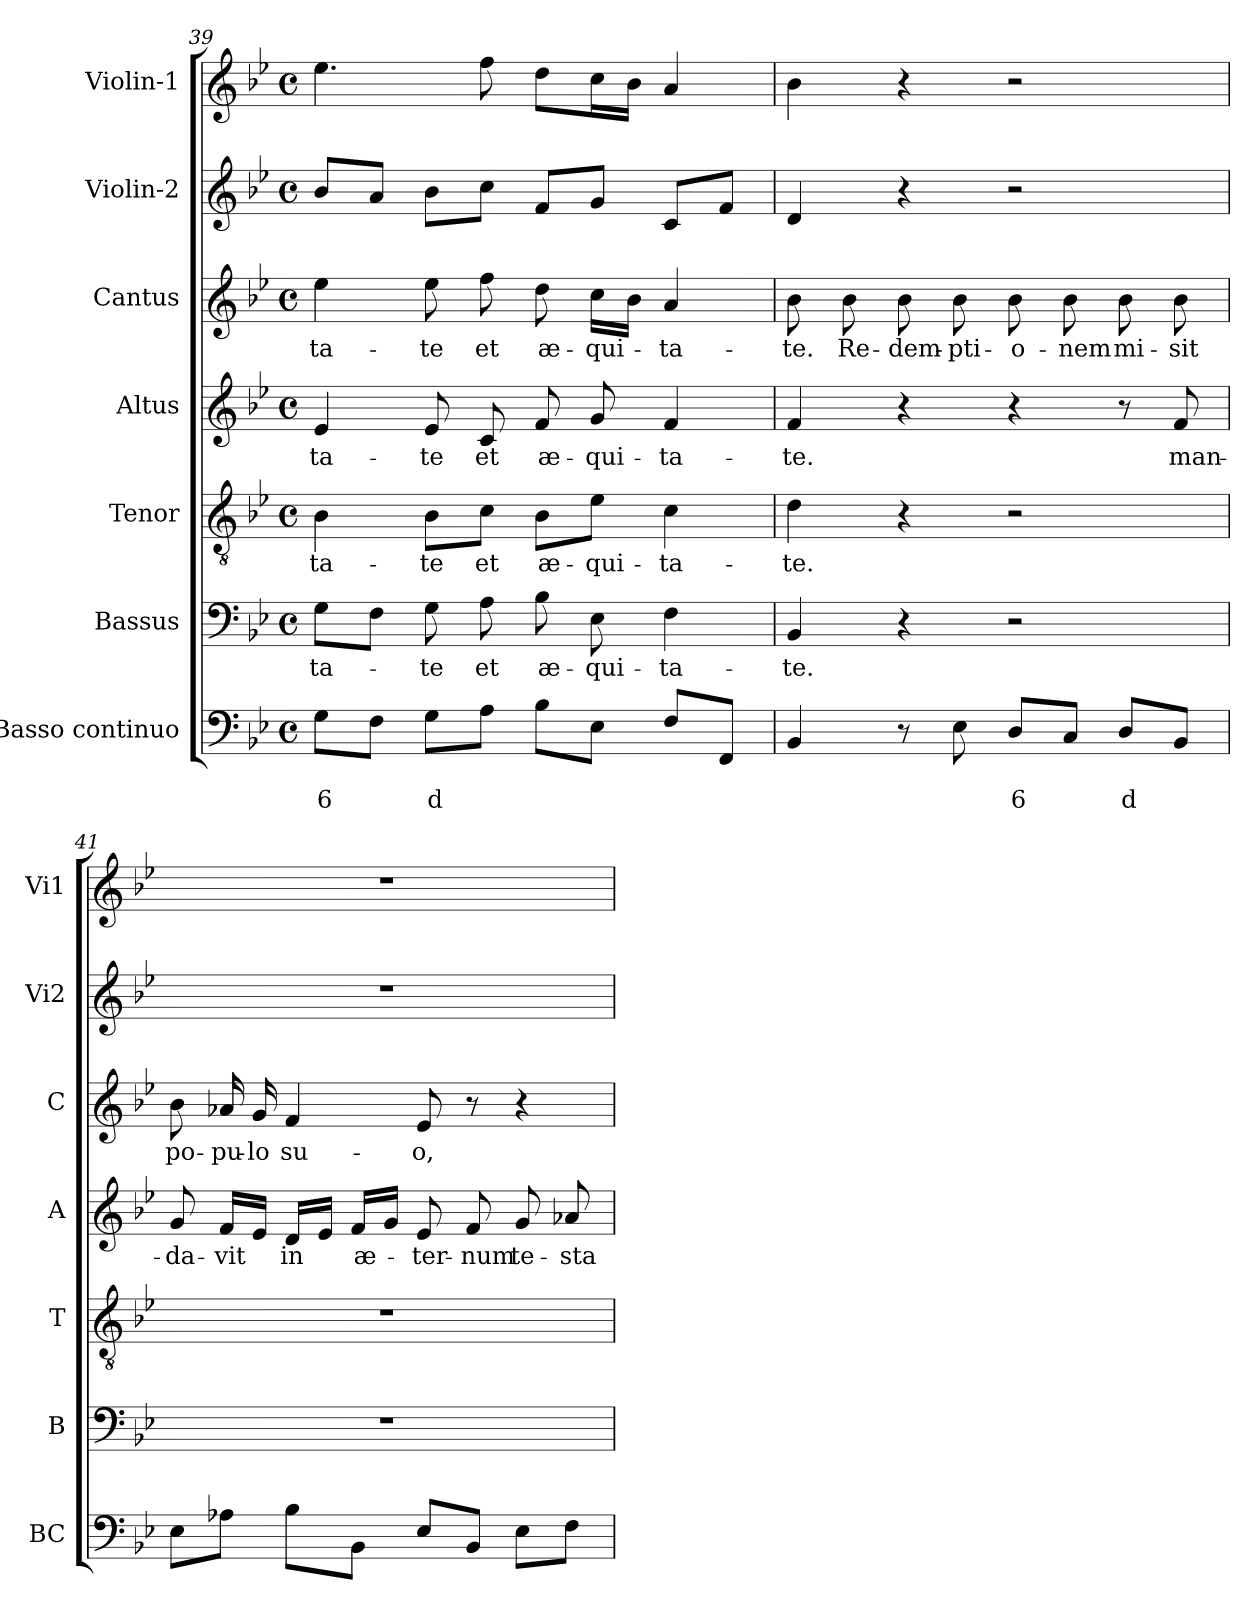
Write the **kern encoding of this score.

**kern	**text	**text	**kern	**text	**kern	**text	**kern	**text	**kern	**text	**kern	**kern
*part7	*part7	*part7	*part6	*part6	*part5	*part5	*part4	*part4	*part3	*part3	*part2	*part1
*staff7	*staff7	*staff7	*staff6	*staff6	*staff5	*staff5	*staff4	*staff4	*staff3	*staff3	*staff2	*staff1
*I"Basso continuo	*	*	*I"Bassus	*	*I"Tenor	*	*I"Altus	*	*I"Cantus	*	*I"Violin-2	*I"Violin-1
*I'BC	*	*	*I'B	*	*I'T	*	*I'A	*	*I'C	*	*I'Vi2	*I'Vi1
*clefF4	*	*	*clefF4	*	*clefGv2	*	*clefG2	*	*clefG2	*	*clefG2	*clefG2
*k[b-e-]	*	*	*k[b-e-]	*	*k[b-e-]	*	*k[b-e-]	*	*k[b-e-]	*	*k[b-e-]	*k[b-e-]
*B-:	*	*	*B-:	*	*B-:	*	*B-:	*	*B-:	*	*B-:	*B-:
*M4/4	*	*	*M4/4	*	*M4/4	*	*M4/4	*	*M4/4	*	*M4/4	*M4/4
*met(c)	*	*	*met(c)	*	*met(c)	*	*met(c)	*	*met(c)	*	*met(c)	*met(c)
=39	=39	=39	=39	=39	=39	=39	=39	=39	=39	=39	=39	=39
!	!	!LO:LY:b	!	!	!	!	!	!	!	!	!	!
!	!	!	!	!LO:LY:b	!	!	!	!	!	!	!	!
!	!	!	!	!	!	!LO:LY:b	!	!	!	!	!	!
!	!	!	!	!	!	!	!	!LO:LY:b	!	!	!	!
!	!	!	!	!	!	!	!	!	!	!LO:LY:b	!	!
8G\L	.	6	8G\L	-ta-	4B-\	-ta-	4e-/	-ta-	4ee-\	-ta-	8b-/L	4.ee-\
8F\J	.	.	8F\J	.	.	.	.	.	.	.	8a/J	.
!	!	!LO:LY:b	!	!	!	!	!	!	!	!	!	!
!	!	!	!	!LO:LY:b	!	!	!	!	!	!	!	!
!	!	!	!	!	!	!LO:LY:b	!	!	!	!	!	!
!	!	!	!	!	!	!	!	!LO:LY:b	!	!	!	!
!	!	!	!	!	!	!	!	!	!	!LO:LY:b	!	!
8G\L	.	d	8G\	-te	8B-\L	-te	8e-/	-te	8ee-\	-te	8b-\L	.
!	!	!	!	!LO:LY:b	!	!	!	!	!	!	!	!
!	!	!	!	!	!	!LO:LY:b	!	!	!	!	!	!
!	!	!	!	!	!	!	!	!LO:LY:b	!	!	!	!
!	!	!	!	!	!	!	!	!	!	!LO:LY:b	!	!
8A\J	.	.	8A\	et	8c\J	et	8c/	et	8ff\	et	8cc\J	8ff\
!	!	!	!	!LO:LY:b	!	!	!	!	!	!	!	!
!	!	!	!	!	!	!LO:LY:b	!	!	!	!	!	!
!	!	!	!	!	!	!	!	!LO:LY:b	!	!	!	!
!	!	!	!	!	!	!	!	!	!	!LO:LY:b	!	!
8B-\L	.	.	8B-\	æ-	8B-\L	æ-	8f/	æ-	8dd\	æ-	8f/L	8dd\L
!	!	!	!	!LO:LY:b	!	!	!	!	!	!	!	!
!	!	!	!	!	!	!LO:LY:b	!	!	!	!	!	!
!	!	!	!	!	!	!	!	!LO:LY:b	!	!	!	!
!	!	!	!	!	!	!	!	!	!	!LO:LY:b	!	!
8E-\J	.	.	8E-\	-qui-	8e-\J	-qui-	8g/	-qui-	16cc\LL	-qui-	8g/J	16cc\L
.	.	.	.	.	.	.	.	.	16b-\JJ	.	.	16b-\JJ
!	!	!	!	!LO:LY:b	!	!	!	!	!	!	!	!
!	!	!	!	!	!	!LO:LY:b	!	!	!	!	!	!
!	!	!	!	!	!	!	!	!LO:LY:b	!	!	!	!
!	!	!	!	!	!	!	!	!	!	!LO:LY:b	!	!
8F/L	.	.	4F\	-ta-	4c\	-ta-	4f/	-ta-	4a/	-ta-	8c/L	4a/
8FF/J	.	.	.	.	.	.	.	.	.	.	8f/J	.
!!LO:PB:g=z
=40	=40	=40	=40	=40	=40	=40	=40	=40	=40	=40	=40	=40
!	!	!	!	!LO:LY:b	!	!	!	!	!	!	!	!
!	!	!	!	!	!	!LO:LY:b	!	!	!	!	!	!
!	!	!	!	!	!	!	!	!LO:LY:b	!	!	!	!
!	!	!	!	!	!	!	!	!	!	!LO:LY:b	!	!
4BB-/	.	.	4BB-/	-te.	4d\	-te.	4f/	-te.	8b-\	-te.	4d/	4b-\
!	!	!	!	!	!	!	!	!	!	!LO:LY:b	!	!
.	.	.	.	.	.	.	.	.	8b-\	Re-	.	.
!	!	!	!	!	!	!	!	!	!	!LO:LY:b	!	!
8r	.	.	4r	.	4r	.	4r	.	8b-\	-dem-	4r	4r
!	!	!	!	!	!	!	!	!	!	!LO:LY:b	!	!
8E-\	.	.	.	.	.	.	.	.	8b-\	-pti-	.	.
!	!	!LO:LY:b	!	!	!	!	!	!	!	!	!	!
!	!	!	!	!	!	!	!	!	!	!LO:LY:b	!	!
8D/L	.	6	2r	.	2r	.	4r	.	8b-\	-o-	2r	2r
!	!	!	!	!	!	!	!	!	!	!LO:LY:b	!	!
8C/J	.	.	.	.	.	.	.	.	8b-\	-nem	.	.
!	!	!LO:LY:b	!	!	!	!	!	!	!	!	!	!
!	!	!	!	!	!	!	!	!	!	!LO:LY:b	!	!
8D/L	.	d	.	.	.	.	8r	.	8b-\	mi-	.	.
!	!	!	!	!	!	!	!	!LO:LY:b	!	!	!	!
!	!	!	!	!	!	!	!	!	!	!LO:LY:b	!	!
8BB-/J	.	.	.	.	.	.	8f/	man-	8b-\	-sit	.	.
=41	=41	=41	=41	=41	=41	=41	=41	=41	=41	=41	=41	=41
!	!	!	!	!	!	!	!	!LO:LY:b	!	!	!	!
!	!	!	!	!	!	!	!	!	!	!LO:LY:b	!	!
8E-\L	.	.	1r	.	1r	.	8g/	-da-	8b-\	po-	1r	1r
!	!	!	!	!	!	!	!	!LO:LY:b	!	!	!	!
!	!	!	!	!	!	!	!	!	!	!LO:LY:b	!	!
8A-X\J	.	.	.	.	.	.	16f/LL	-vit	16a-X/	-pu-	.	.
!	!	!	!	!	!	!	!	!	!	!LO:LY:b	!	!
.	.	.	.	.	.	.	16e-/JJ	.	16g/	-lo	.	.
!	!	!	!	!	!	!	!	!LO:LY:b	!	!	!	!
!	!	!	!	!	!	!	!	!	!	!LO:LY:b	!	!
8B-\L	.	.	.	.	.	.	16d/LL	in	4f/	su-	.	.
.	.	.	.	.	.	.	16e-/JJ	.	.	.	.	.
!	!	!	!	!	!	!	!	!LO:LY:b	!	!	!	!
8BB-\J	.	.	.	.	.	.	16f/LL	æ-	.	.	.	.
.	.	.	.	.	.	.	16g/JJ	.	.	.	.	.
!	!	!	!	!	!	!	!	!LO:LY:b	!	!	!	!
!	!	!	!	!	!	!	!	!	!	!LO:LY:b	!	!
8E-/L	.	.	.	.	.	.	8e-/	-ter-	8e-/	-o,	.	.
!	!	!	!	!	!	!	!	!LO:LY:b	!	!	!	!
8BB-/J	.	.	.	.	.	.	8f/	-num	8r	.	.	.
!	!	!	!	!	!	!	!	!LO:LY:b	!	!	!	!
8E-\L	.	.	.	.	.	.	8g/	te-	4r	.	.	.
!	!	!	!	!	!	!	!	!LO:LY:b	!	!	!	!
8F\J	.	.	.	.	.	.	8a-X/	-sta-	.	.	.	.
=	=	=	=	=	=	=	=	=	=	=	=	=
*-	*-	*-	*-	*-	*-	*-	*-	*-	*-	*-	*-	*-
